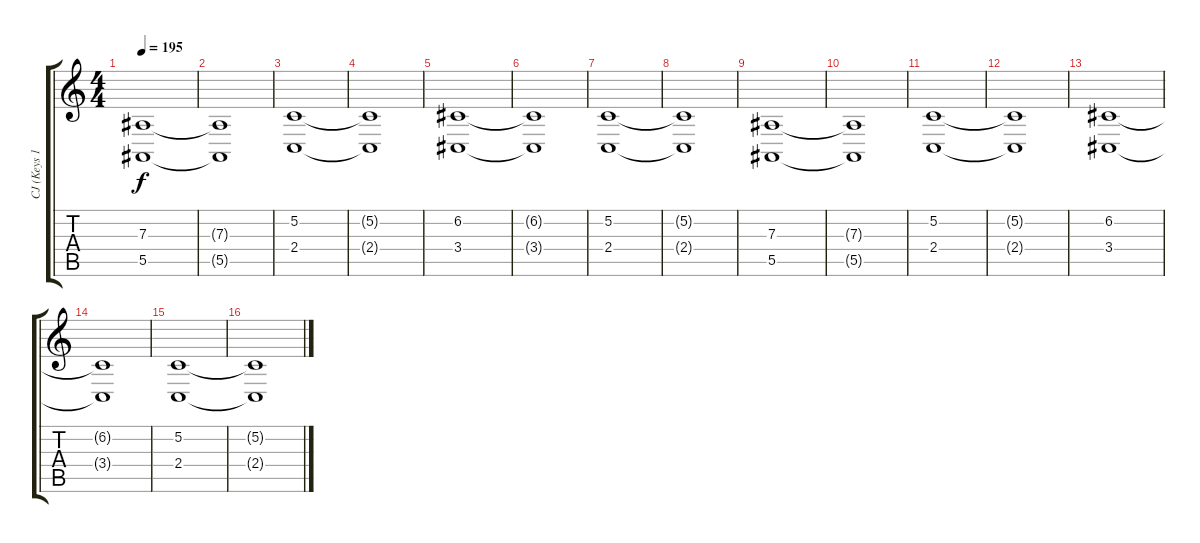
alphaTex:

\track ("CJ (Keys 1)" "CJ (Keys 1") {instrument stringensemble1}
\staff {score tabs}
\tuning (C4 G3 Eb3 Bb2 F2 C2) {hide}
\ts (4 4)
\tempo 195
\clef g2
\ks c
(7.3 5.5).1{dy f} |
(7.3{t} 5.5{t}).1 |
(5.2 2.4).1 |
(5.2{t} 2.4{t}).1 |
(6.2 3.4).1 |
(6.2{t} 3.4{t}).1 |
(5.2 2.4).1 |
(5.2{t} 2.4{t}).1 |
(7.3 5.5).1 |
(7.3{t} 5.5{t}).1 |
(5.2 2.4).1 |
(5.2{t} 2.4{t}).1 |
(6.2 3.4).1 |
(6.2{t} 3.4{t}).1 |
(5.2 2.4).1 |
(5.2{t} 2.4{t}).1
